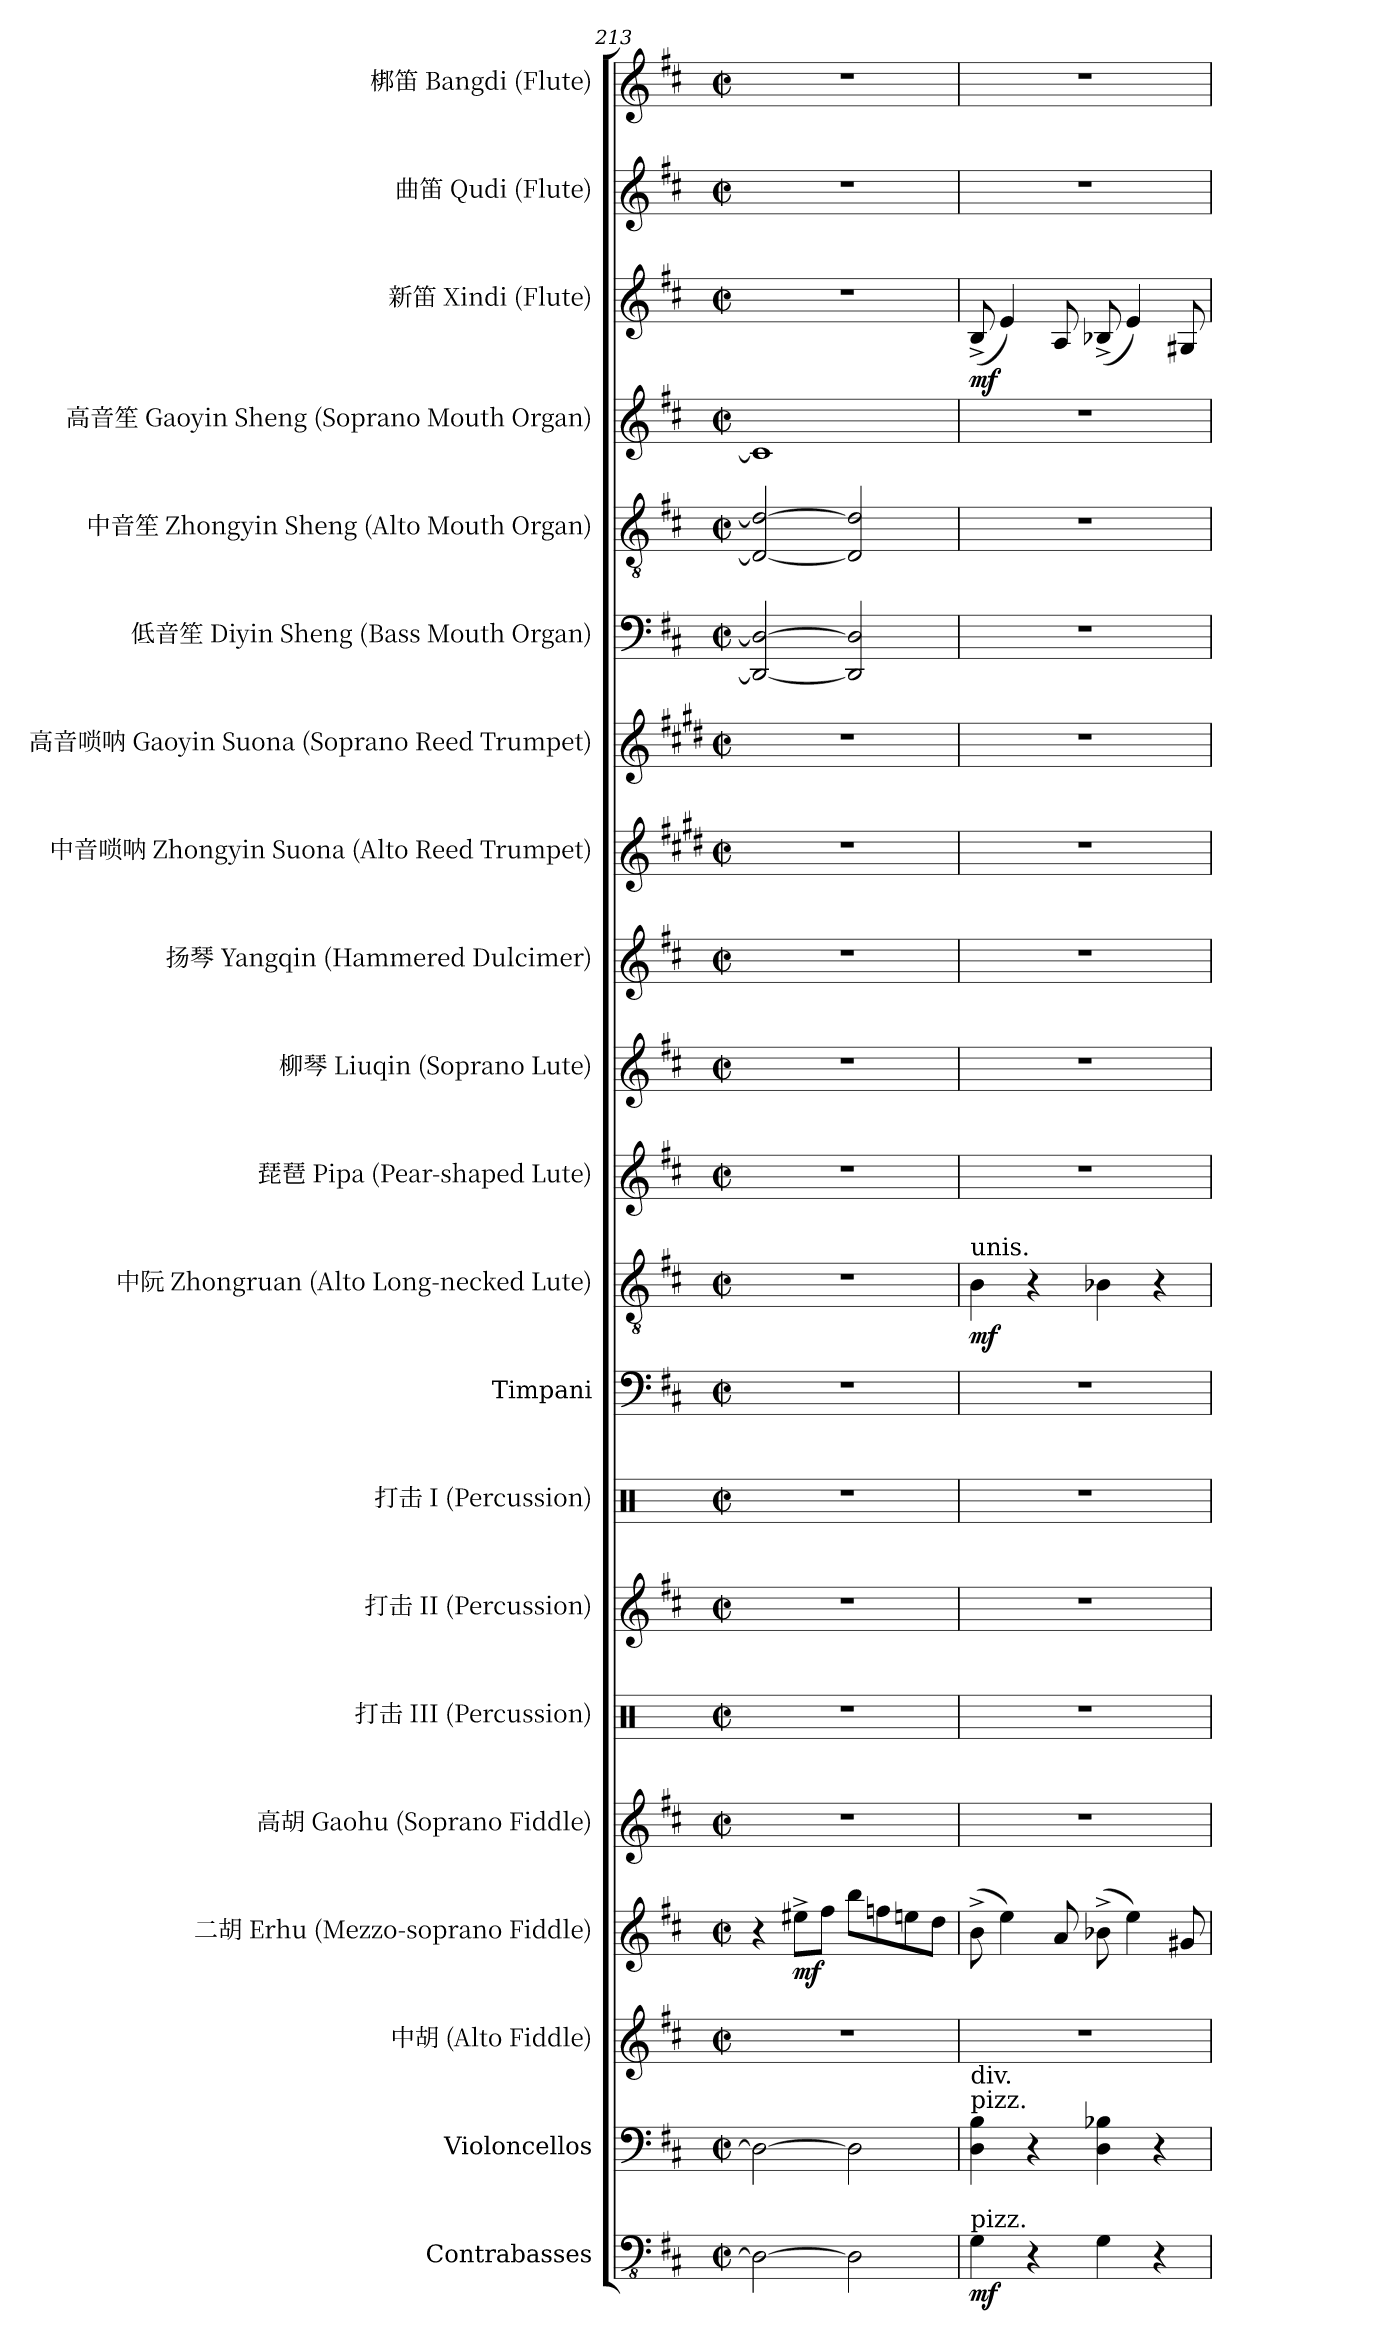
**kern	**dynam	**kern	**dynam	**kern	**kern	**dynam	**kern	**kern	**kern	**kern	**kern	**kern	**dynam	**kern	**kern	**kern	**kern	**kern	**kern	**kern	**kern	**kern	**dynam	**kern	**kern
*part21	*part21	*part20	*part20	*part19	*part18	*part18	*part17	*part16	*part15	*part14	*part13	*part12	*part12	*part11	*part10	*part9	*part8	*part7	*part6	*part5	*part4	*part3	*part3	*part2	*part1
*staff21	*staff21	*staff20	*staff20	*staff19	*staff18	*staff18	*staff17	*staff16	*staff15	*staff14	*staff13	*staff12	*staff12	*staff11	*staff10	*staff9	*staff8	*staff7	*staff6	*staff5	*staff4	*staff3	*staff3	*staff2	*staff1
*I"Contrabasses	*	*I"Violoncellos	*	*I"中胡 (Alto Fiddle)	*I"二胡 Erhu (Mezzo-soprano Fiddle)	*	*I"高胡 Gaohu (Soprano Fiddle)	*I"打击 III (Percussion)	*I"打击 II (Percussion)	*I"打击 I (Percussion)	*I"Timpani	*I"中阮 Zhongruan (Alto Long-necked Lute)	*	*I"琵琶 Pipa (Pear-shaped Lute)	*I"柳琴 Liuqin (Soprano Lute)	*I"扬琴 Yangqin  (Hammered Dulcimer)	*I"中音唢呐 Zhongyin Suona (Alto Reed Trumpet)	*I"高音唢呐 Gaoyin Suona (Soprano Reed Trumpet)	*I"低音笙 Diyin Sheng (Bass Mouth Organ)	*I"中音笙 Zhongyin Sheng (Alto Mouth Organ)	*I"高音笙 Gaoyin Sheng (Soprano Mouth Organ)	*I"新笛 Xindi (Flute)	*	*I"曲笛 Qudi (Flute)	*I"梆笛 Bangdi (Flute)
*I'Cbs.	*	*I'Vcs.	*	*	*	*	*	*I'打击 III	*I'打击 II	*I'打击 I	*I'Timp.	*	*	*	*	*	*	*	*	*	*	*	*	*	*
*clefFv4	*	*clefF4	*	*clefG2	*clefG2	*	*clefG2	*clefX	*clefG2	*clefX	*clefF4	*clefGv2	*	*clefG2	*clefG2	*clefG2	*clefG2	*clefG2	*clefF4	*clefGv2	*clefG2	*clefG2	*	*clefG2	*clefG2
*	*	*	*	*	*	*	*	*	*	*	*	*	*	*ITrd7c12	*	*	*ITrd1c2	*ITrd1c2	*	*	*	*	*	*	*
*k[f#c#]	*	*k[f#c#]	*	*k[f#c#]	*k[f#c#]	*	*k[f#c#]	*k[]	*k[f#c#]	*k[]	*k[f#c#]	*k[f#c#]	*	*k[f#c#]	*k[f#c#]	*k[f#c#]	*k[f#c#]	*k[f#c#]	*k[f#c#]	*k[f#c#]	*k[f#c#]	*k[f#c#]	*	*k[f#c#]	*k[f#c#]
*M2/2	*	*M2/2	*	*M2/2	*M2/2	*	*M2/2	*M2/2	*M2/2	*M2/2	*M2/2	*M2/2	*	*M2/2	*M2/2	*M2/2	*M2/2	*M2/2	*M2/2	*M2/2	*M2/2	*M2/2	*	*M2/2	*M2/2
*met(c|)	*	*met(c|)	*	*met(c|)	*met(c|)	*	*met(c|)	*met(c|)	*met(c|)	*met(c|)	*met(c|)	*met(c|)	*	*met(c|)	*met(c|)	*met(c|)	*met(c|)	*met(c|)	*met(c|)	*met(c|)	*met(c|)	*met(c|)	*	*met(c|)	*met(c|)
=213	=213	=213	=213	=213	=213	=213	=213	=213	=213	=213	=213	=213	=213	=213	=213	=213	=213	=213	=213	=213	=213	=213	=213	=213	=213
2DD\_	.	2D\_	.	1r	4r	.	1r	1r	1r	1r	1r	1r	.	1r	1r	1r	1r	1r	2DD/_ 2D/_	2D/_ 2d/_	1c]	1r	.	1r	1r
!	!	!	!	!	!	!LO:DY:b	!	!	!	!	!	!	!	!	!	!	!	!	!	!	!	!	!	!	!
.	.	.	.	.	8ee#X^\L	mf	.	.	.	.	.	.	.	.	.	.	.	.	.	.	.	.	.	.	.
.	.	.	.	.	8ff#\J	.	.	.	.	.	.	.	.	.	.	.	.	.	.	.	.	.	.	.	.
2DD\]	.	2D\]	.	.	8bb\L	.	.	.	.	.	.	.	.	.	.	.	.	.	2DD/] 2D/]	2D/] 2d/]	.	.	.	.	.
.	.	.	.	.	8ffn\	.	.	.	.	.	.	.	.	.	.	.	.	.	.	.	.	.	.	.	.
.	.	.	.	.	8een\	.	.	.	.	.	.	.	.	.	.	.	.	.	.	.	.	.	.	.	.
.	.	.	.	.	8dd\J	.	.	.	.	.	.	.	.	.	.	.	.	.	.	.	.	.	.	.	.
=214	=214	=214	=214	=214	=214	=214	=214	=214	=214	=214	=214	=214	=214	=214	=214	=214	=214	=214	=214	=214	=214	=214	=214	=214	=214
!	!	!	!	!	!	!	!	!	!	!	!	!LO:TX:a:t=unis.	!	!	!	!	!	!	!	!	!	!	!	!	!
!	!	!LO:TX:a:t=pizz.	!	!	!	!	!	!	!	!	!	!	!	!	!	!	!	!	!	!	!	!	!	!	!
!	!	!LO:TX:a:t=div.	!	!	!	!	!	!	!	!	!	!	!	!	!	!	!	!	!	!	!	!	!	!	!
!LO:TX:a:t=pizz.	!	!	!	!	!	!	!	!	!	!	!	!	!	!	!	!	!	!	!	!	!	!	!	!	!
!	!LO:DY:b	!	!LO:DY:b	!	!	!	!	!	!	!	!	!	!	!	!	!	!	!	!	!	!	!	!	!	!
!	!	!	!LO:DY:n=1:b	!	!	!	!	!	!	!	!	!	!LO:DY:b	!	!	!	!	!	!	!	!	!	!LO:DY:b	!	!
4GG\	mf	4D\ 4B\	mf mf	1r	(8b^\	.	1r	1r	1r	1r	1r	4B\	mf	1r	1r	1r	1r	1r	1r	1r	1r	(8B^/	mf	1r	1r
.	.	.	.	.	4ee\)	.	.	.	.	.	.	.	.	.	.	.	.	.	.	.	.	4e/)	.	.	.
4r	.	4r	.	.	.	.	.	.	.	.	.	4r	.	.	.	.	.	.	.	.	.	.	.	.	.
.	.	.	.	.	8a/	.	.	.	.	.	.	.	.	.	.	.	.	.	.	.	.	8A/	.	.	.
4GG\	.	4D\ 4B-X\	.	.	(8b-X^\	.	.	.	.	.	.	4B-X\	.	.	.	.	.	.	.	.	.	(8B-X^/	.	.	.
.	.	.	.	.	4ee\)	.	.	.	.	.	.	.	.	.	.	.	.	.	.	.	.	4e/)	.	.	.
4r	.	4r	.	.	.	.	.	.	.	.	.	4r	.	.	.	.	.	.	.	.	.	.	.	.	.
.	.	.	.	.	8g#X/	.	.	.	.	.	.	.	.	.	.	.	.	.	.	.	.	8G#X/	.	.	.
=	=	=	=	=	=	=	=	=	=	=	=	=	=	=	=	=	=	=	=	=	=	=	=	=	=
*-	*-	*-	*-	*-	*-	*-	*-	*-	*-	*-	*-	*-	*-	*-	*-	*-	*-	*-	*-	*-	*-	*-	*-	*-	*-
